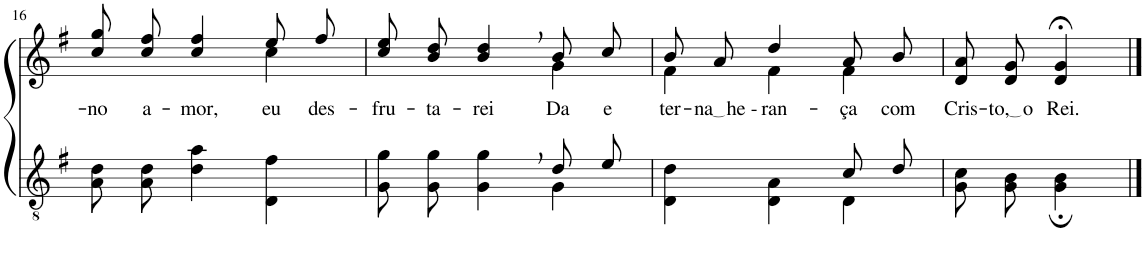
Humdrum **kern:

**kern	**kern	**text
*part2	*part1	*part1
*staff2	*staff1	*staff1
*I"Parte III e IV	*I"Parte I e II	*
!!LO:PB:g=z
*clefGv2	*clefG2	*
*Trd3c5	*Trd3c5	*
*k[f#]	*k[f#]	*
*M3/4	*M3/4	*
=16	=16	=16
!	!	!LO:LY:b
*	*^	*
8A\ 8d\L	8cc\ 8gg\L	2ryy	-no
!	!	!	!LO:LY:b
8A\ 8d\J	8cc\ 8ff#\J	.	a-
!	!	!	!LO:LY:b
4d\ 4a\	4cc/ 4ff#/	.	-mor,
!	!	!	!LO:LY:b
4D\ 4f#\	8ee/L	4cc\	eu
!	!	!	!LO:LY:b
.	8ff#/J	.	des-
=17	=17	=17	=17
*^	*	*	*
!	!	!	!	!LO:LY:b
2ryy	8G\ 8g\L	8cc\ 8ee\L	2ryy	-fru-
!	!	!	!	!LO:LY:b
.	8G\ 8g\J	8b\ 8dd\J	.	-ta-
!	!	!	!	!LO:LY:b
.	4G\ 4g\	4b/, 4dd/,	.	-rei
!	!	!	!	!LO:LY:b
8d/L	4G\	8b/L	4g\	Da
!	!	!	!	!LO:LY:b
8e/J	.	8cc/J	.	e-
=18	=18	=18	=18	=18
!	!	!	!	!LO:LY:b
2ryy	4D\ 4d\	8b/L	4f#\	-ter-
!	!	!	!	!LO:LY:b
.	.	8a/J	.	na he -
!	!	!	!	!LO:LY:b
.	4D\ 4A\	4dd/	4f#\	-ran-
!	!	!	!	!LO:LY:b
8c/L	4D\	8a/L	4f#\	-ça
!	!	!	!	!LO:LY:b
8d/J	.	8b/J	.	com
*v	*v	*	*	*
*	*v	*v	*
=19	=19	=19
!	!	!LO:LY:b
8G/ 8c/L	8d/ 8a/L	Cris-
!	!	!LO:LY:b
8G/ 8B/J	8d/ 8g/J	to, o
!	!	!LO:LY:b
4G\; 4B\;	4d/;< 4g/;<	Rei.
==	==	==
*-	*-	*-
